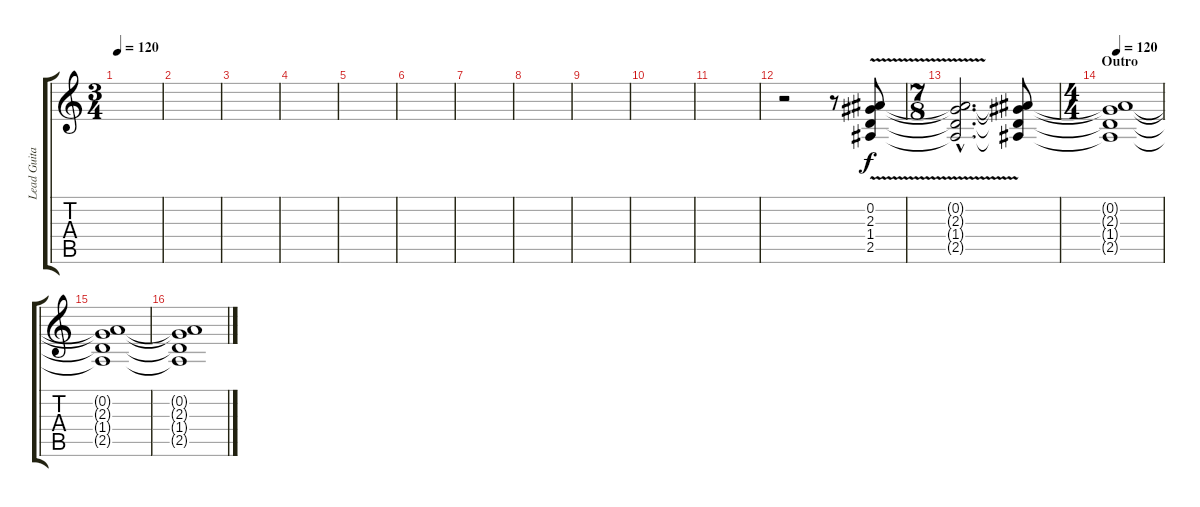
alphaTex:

\track ("Lead Guitar [Slash]" "Lead Guita") {instrument overdrivenguitar}
\staff {score tabs}
\tuning (Eb4 Bb3 Gb3 Db3 Ab2 Eb2) {hide}
\ts (3 4)
\tempo 120
\clef g2
\ks c
|
|
|
|
|
|
|
|
|
|
|
r.2 r.8 (0.2{v} 2.3{v} 1.4 2.5).8 |
\ts (7 8)
(0.2{hac t} 2.3{hac t} 1.4{hac t} 2.5{hac t}).2{d volume 0} (0.2{t} 2.3{t} 1.4{t} 2.5{t}).8 |
\ts (4 4)
\section ("" "Outro")
\tempo 120
(0.2{t} 2.3{t} 1.4{t} 2.5{t}).1 |
(0.2{t} 2.3{t} 1.4{t} 2.5{t}).1 |
(0.2{t} 2.3{t} 1.4{t} 2.5{t}).1
